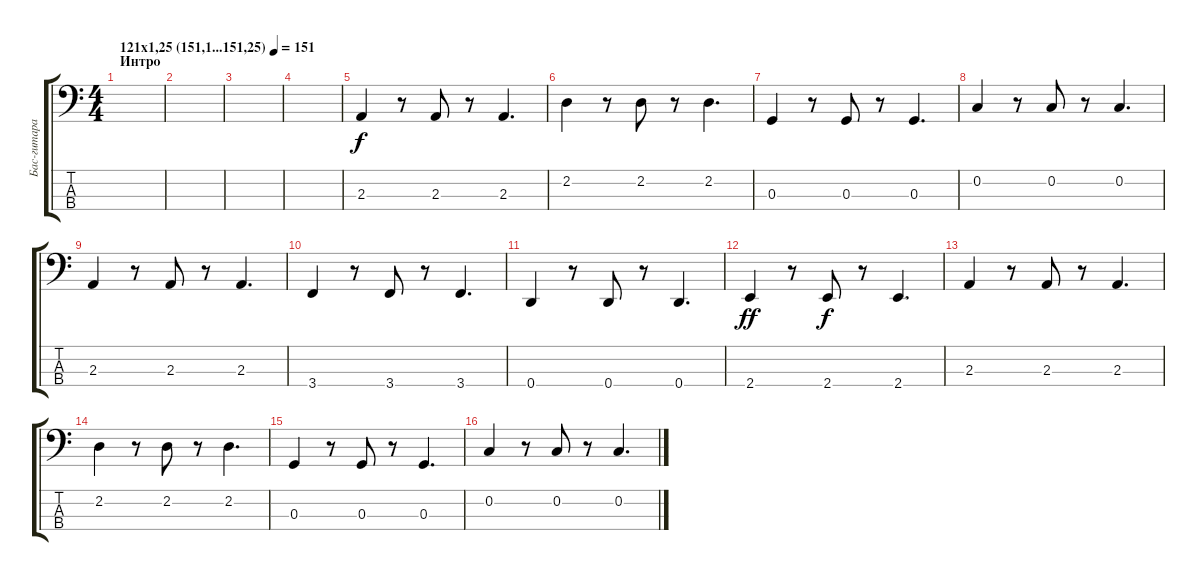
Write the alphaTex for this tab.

\track ("Бас-гитара" "Бас-гитара") {instrument electricbassfinger}
\staff {score tabs}
\tuning (F2 C2 G1 D1) {hide}
\ts (4 4)
\section ("" "Интро")
\tempo (151 "121x1,25 (151,1...151,25)")
\clef f4
\ks c
|
|
|
|
2.3.4 r.8 2.3.8 r.8 2.3.4{d} |
2.2.4 r.8 2.2.8 r.8 2.2.4{d} |
0.3.4 r.8 0.3.8 r.8 0.3.4{d} |
0.2.4 r.8 0.2.8 r.8 0.2.4{d} |
2.3.4 r.8 2.3.8 r.8 2.3.4{d} |
3.4.4 r.8 3.4.8 r.8 3.4.4{d} |
0.4.4 r.8 0.4.8 r.8 0.4.4{d} |
2.4.4{dy ff} r.8 2.4.8{dy f} r.8 2.4.4{d} |
2.3.4 r.8 2.3.8 r.8 2.3.4{d} |
2.2.4 r.8 2.2.8 r.8 2.2.4{d} |
0.3.4 r.8 0.3.8 r.8 0.3.4{d} |
0.2.4 r.8 0.2.8 r.8 0.2.4{d}
